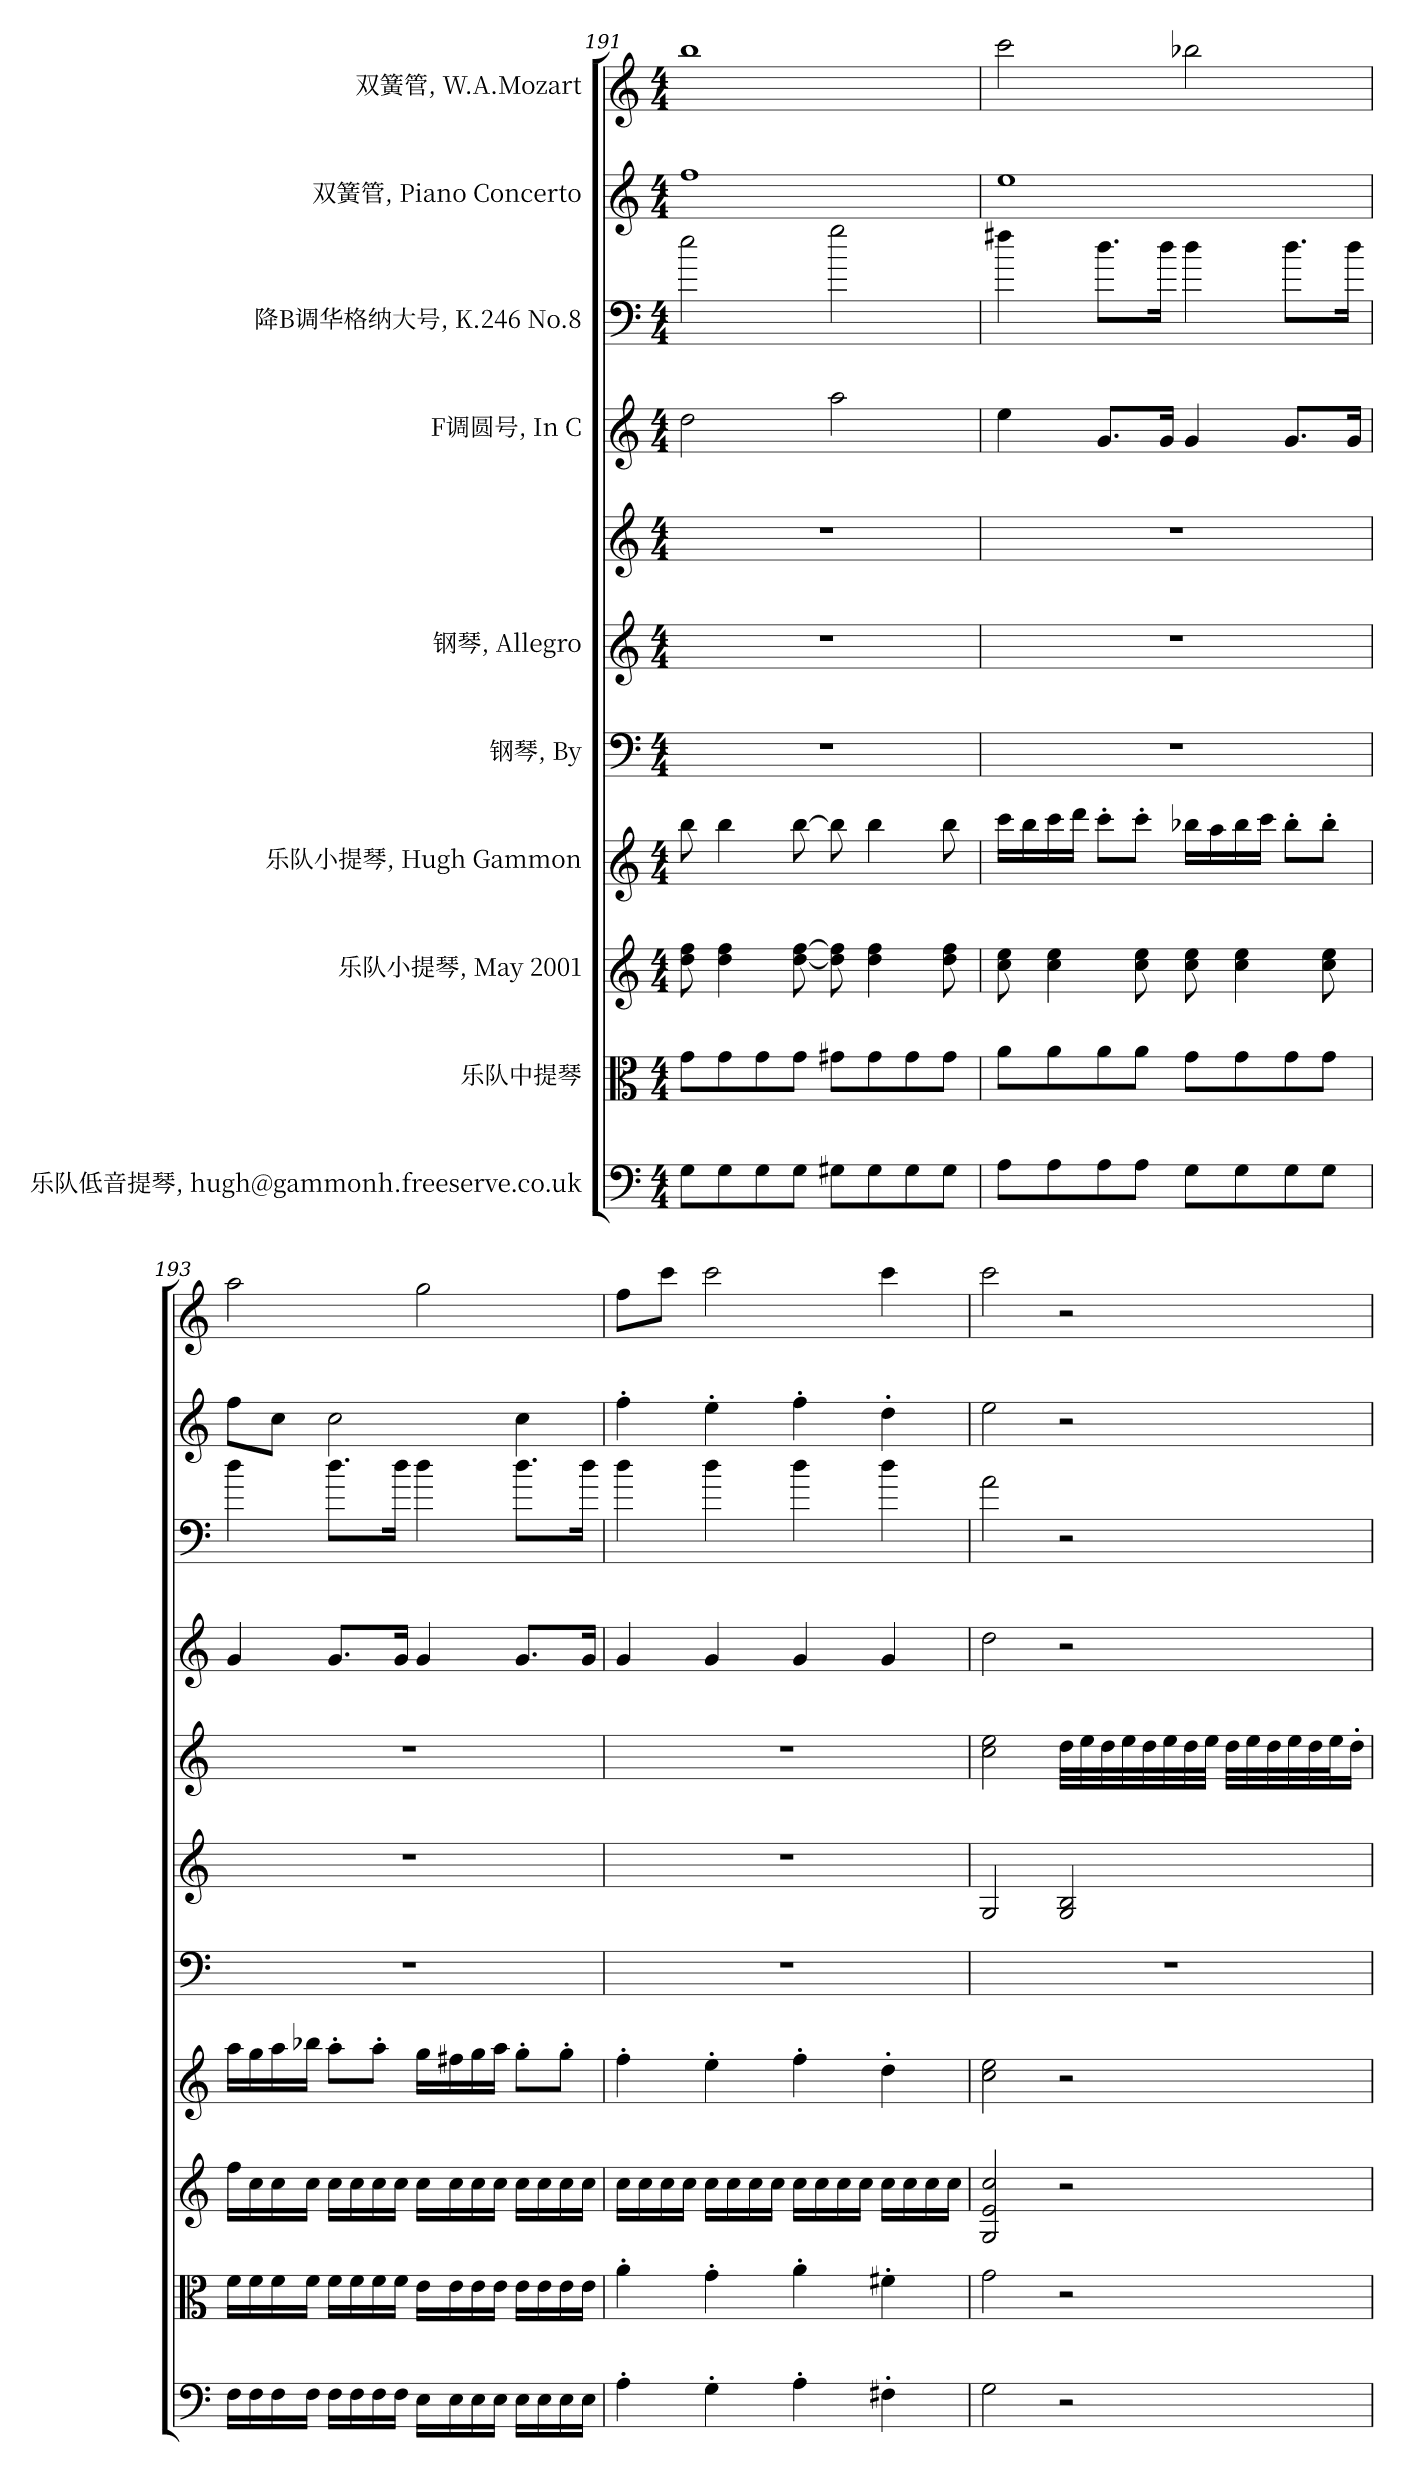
**kern	**kern	**kern	**kern	**kern	**kern	**kern	**kern	**kern	**kern	**kern
*part10	*part9	*part8	*part7	*part6	*part5	*part5	*part4	*part3	*part2	*part1
*staff11	*staff10	*staff9	*staff8	*staff7	*staff6	*staff5	*staff4	*staff3	*staff2	*staff1
*I"乐队低音提琴, hugh@gammonh.freeserve.co.uk	*I"乐队中提琴	*I"乐队小提琴, May 2001	*I"乐队小提琴, Hugh Gammon	*I"钢琴,       By	*I"钢琴, Allegro	*	*I"F调圆号, In C	*I"降B调华格纳大号, K.246 No.8	*I"双簧管, Piano Concerto	*I"双簧管, W.A.Mozart
*clefF4	*clefC3	*clefG2	*clefG2	*clefF4	*clefG2	*clefG2	*clefG2	*clefF4	*clefG2	*clefG2
*ITrd7c12	*	*	*	*	*	*	*ITrd4c7	*ITrd1c2	*	*
*k[]	*k[]	*k[]	*k[]	*k[]	*k[]	*k[]	*k[b-]	*k[b-e-]	*k[]	*k[]
*M4/4	*M4/4	*M4/4	*M4/4	*M4/4	*M4/4	*M4/4	*M4/4	*M4/4	*M4/4	*M4/4
=191	=191	=191	=191	=191	=191	=191	=191	=191	=191	=191
8GG\L	8g\L	8dd\ 8ff\	8bb\	1r	1r	1r	2g\	2dd\	1ff	1bb
8GG\	8g\	4dd\ 4ff\	4bb\	.	.	.	.	.	.	.
8GG\	8g\	.	.	.	.	.	.	.	.	.
8GG\J	8g\J	[8dd\ [8ff\	[8bb\	.	.	.	.	.	.	.
8GG#X\L	8g#X\L	8dd\] 8ff\]	8bb\]	.	.	.	2dd\	2ff\	.	.
8GG#\	8g#\	4dd\ 4ff\	4bb\	.	.	.	.	.	.	.
8GG#\	8g#\	.	.	.	.	.	.	.	.	.
8GG#\J	8g#\J	8dd\ 8ff\	8bb\	.	.	.	.	.	.	.
=192	=192	=192	=192	=192	=192	=192	=192	=192	=192	=192
8AA\L	8a\L	8cc\ 8ee\	16ccc\LL	1r	1r	1r	4a\	4een\	1ee	2ccc\
.	.	.	16bb\	.	.	.	.	.	.	.
8AA\	8a\	4cc\ 4ee\	16ccc\	.	.	.	.	.	.	.
.	.	.	16ddd\JJ	.	.	.	.	.	.	.
8AA\	8a\	.	8ccc'\L	.	.	.	8.c/L	8.cc\L	.	.
8AA\J	8a\J	8cc\ 8ee\	8ccc'\J	.	.	.	.	.	.	.
.	.	.	.	.	.	.	16c/Jk	16cc\Jk	.	.
8GG\L	8g\L	8cc\ 8ee\	16bb-X\LL	.	.	.	4c/	4cc\	.	2bb-X\
.	.	.	16aa\	.	.	.	.	.	.	.
8GG\	8g\	4cc\ 4ee\	16bb-\	.	.	.	.	.	.	.
.	.	.	16ccc\JJ	.	.	.	.	.	.	.
8GG\	8g\	.	8bb-'\L	.	.	.	8.c/L	8.cc\L	.	.
8GG\J	8g\J	8cc\ 8ee\	8bb-'\J	.	.	.	.	.	.	.
.	.	.	.	.	.	.	16c/Jk	16cc\Jk	.	.
!!LO:PB:g=z
=193	=193	=193	=193	=193	=193	=193	=193	=193	=193	=193
16FF\LL	16f\LL	16ff\LL	16aa\LL	1r	1r	1r	4c/	4cc\	8ff\L	2aa\
16FF\	16f\	16cc\	16gg\	.	.	.	.	.	.	.
16FF\	16f\	16cc\	16aa\	.	.	.	.	.	8cc\J	.
16FF\JJ	16f\JJ	16cc\JJ	16bb-X\JJ	.	.	.	.	.	.	.
16FF\LL	16f\LL	16cc\LL	8aa'\L	.	.	.	8.c/L	8.cc\L	2cc\	.
16FF\	16f\	16cc\	.	.	.	.	.	.	.	.
16FF\	16f\	16cc\	8aa'\J	.	.	.	.	.	.	.
16FF\JJ	16f\JJ	16cc\JJ	.	.	.	.	16c/Jk	16cc\Jk	.	.
16EE\LL	16e\LL	16cc\LL	16gg\LL	.	.	.	4c/	4cc\	.	2gg\
16EE\	16e\	16cc\	16ff#X\	.	.	.	.	.	.	.
16EE\	16e\	16cc\	16gg\	.	.	.	.	.	.	.
16EE\JJ	16e\JJ	16cc\JJ	16aa\JJ	.	.	.	.	.	.	.
16EE\LL	16e\LL	16cc\LL	8gg'\L	.	.	.	8.c/L	8.cc\L	4cc\	.
16EE\	16e\	16cc\	.	.	.	.	.	.	.	.
16EE\	16e\	16cc\	8gg'\J	.	.	.	.	.	.	.
16EE\JJ	16e\JJ	16cc\JJ	.	.	.	.	16c/Jk	16cc\Jk	.	.
=194	=194	=194	=194	=194	=194	=194	=194	=194	=194	=194
4AA'\	4a'\	16cc\LL	4ff'\	1r	1r	1r	4c/	4cc\	4ff'\	8ff\L
.	.	16cc\	.	.	.	.	.	.	.	.
.	.	16cc\	.	.	.	.	.	.	.	8ccc\J
.	.	16cc\JJ	.	.	.	.	.	.	.	.
4GG'\	4g'\	16cc\LL	4ee'\	.	.	.	4c/	4cc\	4ee'\	2ccc\
.	.	16cc\	.	.	.	.	.	.	.	.
.	.	16cc\	.	.	.	.	.	.	.	.
.	.	16cc\JJ	.	.	.	.	.	.	.	.
4AA'\	4a'\	16cc\LL	4ff'\	.	.	.	4c/	4cc\	4ff'\	.
.	.	16cc\	.	.	.	.	.	.	.	.
.	.	16cc\	.	.	.	.	.	.	.	.
.	.	16cc\JJ	.	.	.	.	.	.	.	.
4FF#X'\	4f#X'\	16cc\LL	4dd'\	.	.	.	4c/	4cc\	4dd'\	4ccc\
.	.	16cc\	.	.	.	.	.	.	.	.
.	.	16cc\	.	.	.	.	.	.	.	.
.	.	16cc\JJ	.	.	.	.	.	.	.	.
!!LO:PB:g=z
=195	=195	=195	=195	=195	=195	=195	=195	=195	=195	=195
2GG\	2g\	2G/ 2e/ 2cc/	2cc\ 2ee\	1r	2G/	2cc\ 2ee\	2g\	2g\	2ee\	2ccc\
2r	2r	2r	2r	.	2G/ 2B/	32dd\LLL	2r	2r	2r	2r
.	.	.	.	.	.	32ee\	.	.	.	.
.	.	.	.	.	.	32dd\	.	.	.	.
.	.	.	.	.	.	32ee\	.	.	.	.
.	.	.	.	.	.	32dd\	.	.	.	.
.	.	.	.	.	.	32ee\	.	.	.	.
.	.	.	.	.	.	32dd\	.	.	.	.
.	.	.	.	.	.	32ee\JJJ	.	.	.	.
.	.	.	.	.	.	32dd\LLL	.	.	.	.
.	.	.	.	.	.	32ee\	.	.	.	.
.	.	.	.	.	.	32dd\	.	.	.	.
.	.	.	.	.	.	32ee\	.	.	.	.
.	.	.	.	.	.	32dd\	.	.	.	.
.	.	.	.	.	.	32ee\J	.	.	.	.
.	.	.	.	.	.	16dd'\JJ	.	.	.	.
=	=	=	=	=	=	=	=	=	=	=
*-	*-	*-	*-	*-	*-	*-	*-	*-	*-	*-
